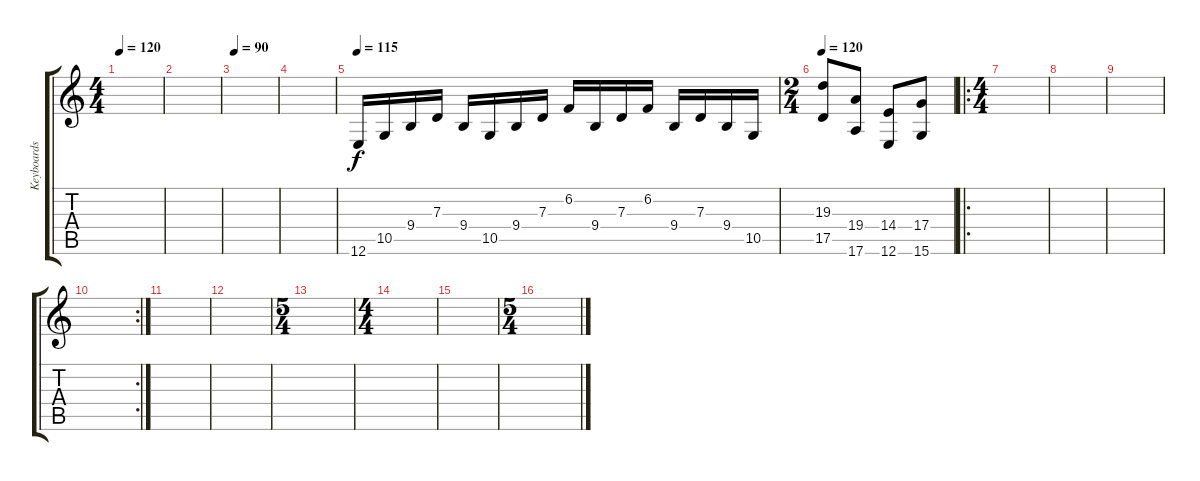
\track ("Keyboards" "Keyboards") {instrument lead2sawtooth}
\staff {score tabs}
\tuning (E4 B3 G3 D3 A2 E2) {hide}
\ts (4 4)
\tempo 120
\tempo 90
\tempo 120
\clef g2
\ks c
|
|
\tempo 90
|
|
\tempo 115
12.6.16 10.5.16 9.4.16 7.3.16 9.4.16 10.5.16 9.4.16 7.3.16 6.2.16 9.4.16 7.3.16 6.2.16 9.4.16 7.3.16 9.4.16 10.5.16 |
\ts (2 4)
\tempo 120
(19.3 17.5).8 (19.4 17.6).8 (14.4 12.6).8 (17.4 15.6).8 |
\ro
\ts (4 4)
|
|
|
\rc 2
|
|
|
\ts (5 4)
|
\ts (4 4)
|
|
\ts (5 4)
